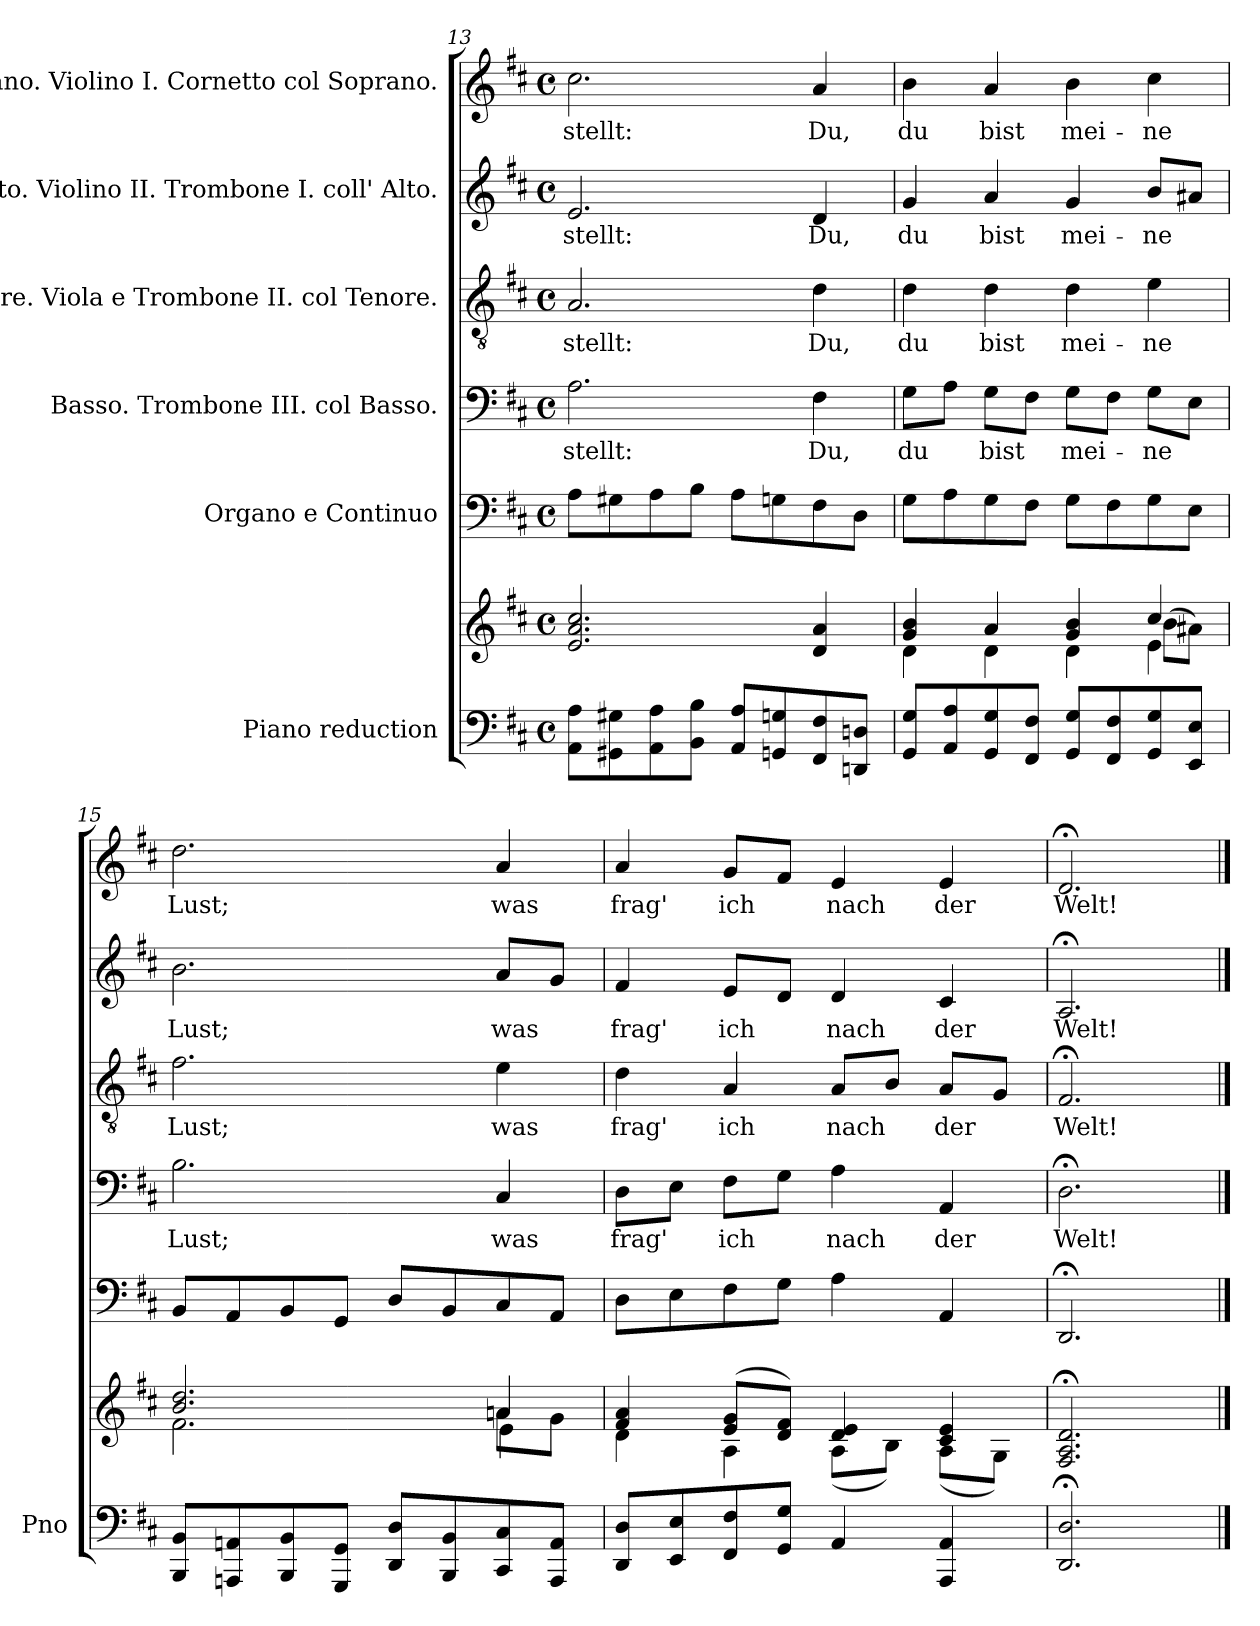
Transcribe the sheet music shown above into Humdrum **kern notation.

**kern	**kern	**kern	**kern	**text	**kern	**text	**kern	**text	**kern	**text
*part6	*part6	*part5	*part4	*part4	*part3	*part3	*part2	*part2	*part1	*part1
*staff7	*staff6	*staff5	*staff4	*staff4	*staff3	*staff3	*staff2	*staff2	*staff1	*staff1
*I"Piano reduction	*	*I"Organo e Continuo	*I"Basso. Trombone III. col Basso.	*	*I"Tenore. Viola e Trombone II. col Tenore.	*	*I"Alto. Violino II. Trombone I. coll' Alto.	*	*I"Soprano. Violino I. Cornetto col Soprano.	*
*I'Pno	*	*	*	*	*	*	*	*	*	*
*clefF4	*clefG2	*clefF4	*clefF4	*	*clefGv2	*	*clefG2	*	*clefG2	*
*k[f#c#]	*k[f#c#]	*k[f#c#]	*k[f#c#]	*	*k[f#c#]	*	*k[f#c#]	*	*k[f#c#]	*
*M4/4	*M4/4	*M4/4	*M4/4	*	*M4/4	*	*M4/4	*	*M4/4	*
*met(c)	*met(c)	*met(c)	*met(c)	*	*met(c)	*	*met(c)	*	*met(c)	*
=13	=13	=13	=13	=13	=13	=13	=13	=13	=13	=13
!	!	!	!	!LO:LY:b	!	!LO:LY:b	!	!LO:LY:b	!	!LO:LY:b
8AA\ 8A\L	2.e/ 2.a/ 2.cc#/	8A\L	2.A\	-stellt:	2.A/	stellt:	2.e/	stellt:	2.cc#\	stellt:
8GG#X\ 8G#X\	.	8G#X\	.	.	.	.	.	.	.	.
8AA\ 8A\	.	8A\	.	.	.	.	.	.	.	.
8BB\ 8B\J	.	8B\J	.	.	.	.	.	.	.	.
8AA/ 8A/L	.	8A\L	.	.	.	.	.	.	.	.
8GGn/ 8Gn/	.	8Gn\	.	.	.	.	.	.	.	.
!	!	!	!	!LO:LY:b	!	!LO:LY:b	!	!LO:LY:b	!	!LO:LY:b
8FF#/ 8F#/	4d/ 4a/	8F#\	4F#\	Du,	4d\	Du,	4d/	Du,	4a/	Du,
8DDn/ 8Dn/J	.	8D\J	.	.	.	.	.	.	.	.
!!LO:LB:g=z
=14	=14	=14	=14	=14	=14	=14	=14	=14	=14	=14
*	*^	*	*	*	*	*	*	*	*	*
*	*	*^	*	*	*	*	*	*	*	*	*
!	!	!	!	!	!	!LO:LY:b	!	!LO:LY:b	!	!LO:LY:b	!	!LO:LY:b
8GG/ 8G/L	4g/ 4b/	4d\	2ryy	8G\L	8G\L	du	4d\	du	4g/	du	4b\	du
8AA/ 8A/	.	.	.	8A\	8A\J	.	.	.	.	.	.	.
!	!	!	!	!	!	!LO:LY:b	!	!LO:LY:b	!	!LO:LY:b	!	!LO:LY:b
8GG/ 8G/	4a/	4d\	.	8G\	8G\L	bist	4d\	bist	4a/	bist	4a/	bist
8FF#/ 8F#/J	.	.	.	8F#\J	8F#\J	.	.	.	.	.	.	.
!	!	!	!	!	!	!LO:LY:b	!	!LO:LY:b	!	!LO:LY:b	!	!LO:LY:b
8GG/ 8G/L	4g/ 4b/	4d\	4ryy	8G\L	8G\L	mei-	4d\	mei-	4g/	mei-	4b\	mei-
8FF#/ 8F#/	.	.	.	8F#\	8F#\J	.	.	.	.	.	.	.
!	!	!	!	!	!	!LO:LY:b	!	!LO:LY:b	!	!LO:LY:b	!	!LO:LY:b
8GG/ 8G/	4cc#/	4e\	(<8b\L	8G\	8G\L	-ne	4e\	ne	8b/L	ne	4cc#\	ne
8EE/ 8E/J	.	.	8a#X\J)	8E\J	8E\J	.	.	.	8a#X/J	.	.	.
=15	=15	=15	=15	=15	=15	=15	=15	=15	=15	=15	=15	=15
!	!	!	!	!	!	!LO:LY:b	!	!LO:LY:b	!	!LO:LY:b	!	!LO:LY:b
8BBB/ 8BB/L	2.b/ 2.dd/	2.f#\	2ryy	8BB/L	2.B\	Lust;	2.f#\	Lust;	2.b\	Lust;	2.dd\	Lust;
8AAAn/ 8AAn/	.	.	.	8AA/	.	.	.	.	.	.	.	.
8BBB/ 8BB/	.	.	.	8BB/	.	.	.	.	.	.	.	.
8GGG/ 8GG/J	.	.	.	8GG/J	.	.	.	.	.	.	.	.
8DD/ 8D/L	.	.	4ryy	8D/L	.	.	.	.	.	.	.	.
8BBB/ 8BB/	.	.	.	8BB/	.	.	.	.	.	.	.	.
!	!	!	!	!	!	!LO:LY:b	!	!LO:LY:b	!	!LO:LY:b	!	!LO:LY:b
8CC#/ 8C#/	4an/	8a\L	4e\	8C#/	4C#/	was	4e\	was	8a/L	was	4a/	was
8AAA/ 8AA/J	.	8g\J	.	8AA/J	.	.	.	.	8g/J	.	.	.
*	*	*v	*v	*	*	*	*	*	*	*	*	*
=16	=16	=16	=16	=16	=16	=16	=16	=16	=16	=16	=16
!	!	!	!	!	!LO:LY:b	!	!LO:LY:b	!	!LO:LY:b	!	!LO:LY:b
8DD/ 8D/L	4f#/ 4a/	4d\	8D\L	8D\L	frag'	4d\	frag'	4f#/	frag'	4a/	frag'
8EE/ 8E/	.	.	8E\	8E\J	.	.	.	.	.	.	.
!	!	!	!	!	!LO:LY:b	!	!LO:LY:b	!	!LO:LY:b	!	!LO:LY:b
8FF#/ 8F#/	(>8e/ 8g/L	4A\	8F#\	8F#\L	ich	4A/	ich	8e/L	ich	8g/L	ich
8GG/ 8G/J	8d/ 8f#/J)	.	8G\J	8G\J	.	.	.	8d/J	.	8f#/J	.
!	!	!	!	!	!LO:LY:b	!	!LO:LY:b	!	!LO:LY:b	!	!LO:LY:b
4AA/	4d/ 4e/	(<8A\L	4A\	4A\	nach	8A/L	nach	4d/	nach	4e/	nach
.	.	8B\J)	.	.	.	8B/J	.	.	.	.	.
!	!	!	!	!	!LO:LY:b	!	!LO:LY:b	!	!LO:LY:b	!	!LO:LY:b
4AAA/ 4AA/	4c#/ 4e/	(<8A\L	4AA/	4AA/	der	8A/L	der	4c#/	der	4e/	der
.	.	8G\J)	.	.	.	8G/J	.	.	.	.	.
=17	=17	=17	=17	=17	=17	=17	=17	=17	=17	=17	=17
!	!	!	!	!	!LO:LY:b	!	!LO:LY:b	!	!LO:LY:b	!	!LO:LY:b
*	*v	*v	*	*	*	*	*	*	*	*	*
2.DD/;< 2.D/;<	2.F#/;< 2.A/;< 2.d/;<	2.DD;</	2.D;<\	Welt!	2.F#;</	Welt!	2.A;</	Welt!	2.d;</	Welt!
==	==	==	==	==	==	==	==	==	==	==
*-	*-	*-	*-	*-	*-	*-	*-	*-	*-	*-
